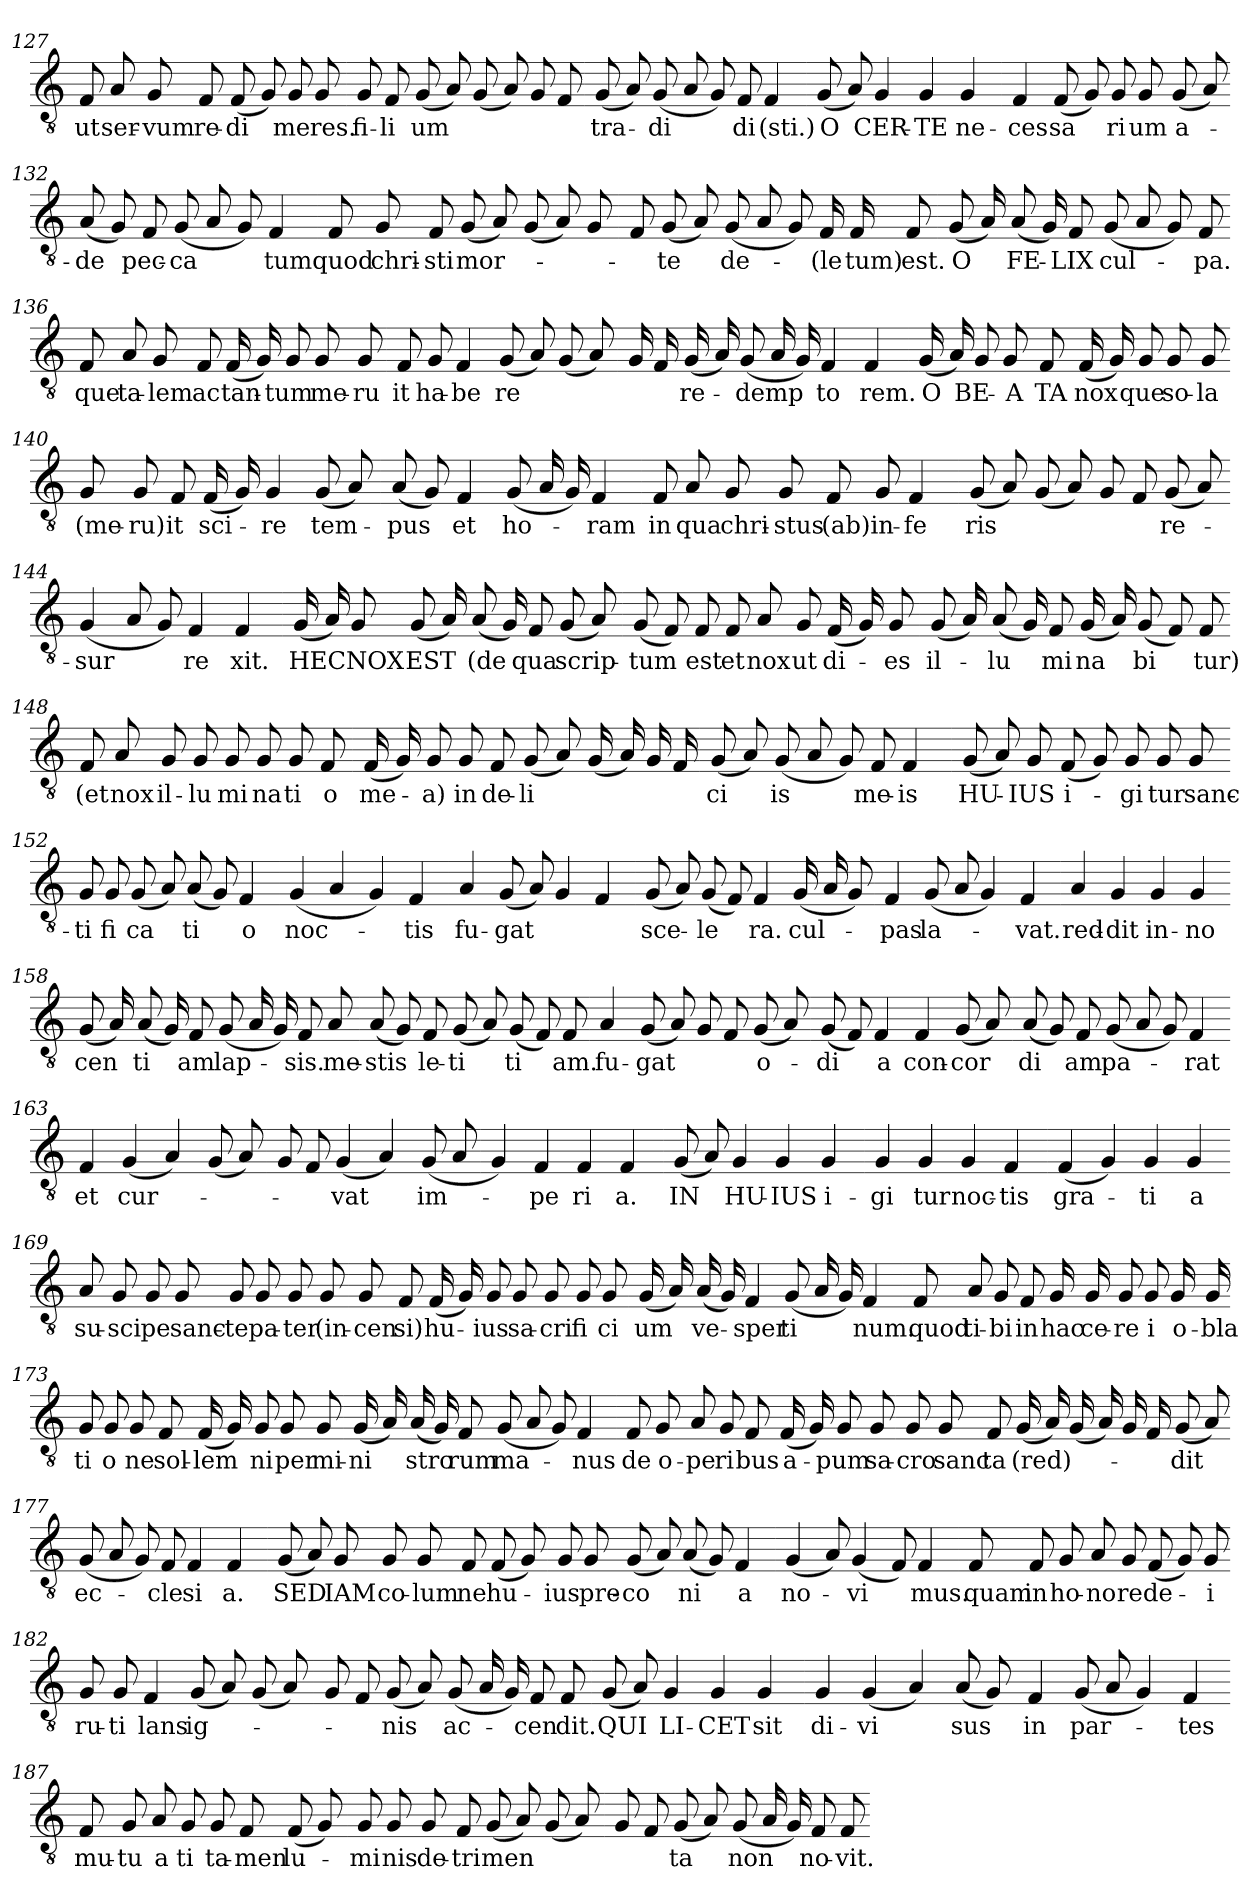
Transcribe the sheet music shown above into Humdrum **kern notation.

**kern	**text
*part1	*part1
*staff1	*staff1
*clefGv2	*
*k[]	*
=127	=127
8F	ut
8A	ser-
8G	-vum
8F	re-
(8F	di
8G)	.
8G	me
8G	-res.
=128-	=128-
8G	fi-
8F	li
(8G	-um
8A)	.
(8G	.
8A)	.
8G	.
8F	.
=129-	=129-
(8G	tra-
8A)	.
(8G	di
8A	.
8G)	.
8F	di
4F	-(sti.)
=130-	=130-
(8G	O
8A)	.
4G	CER-
4G	-TE
4G	ne-
=131-	=131-
4F	ces
(8F	sa
8G)	.
8G	ri
8G	-um
(8G	a-
8A)	.
=132-	=132-
(8A	-de
8G)	.
8F	pec-
(8G	ca
8A	.
8G)	.
4F	-tum
=133-	=133-
8F	quod
8G	chri-
8F	-sti
(8G	mor-
8A)	.
(8G	.
8A)	.
8G	.
=134-	=134-
8F	.
(8G	-te
8A)	.
(8G	de-
8A	.
8G)	.
16F	(le
16F	-tum)
8F	est.
=135-	=135-
(8G	O
16A)	.
(8A	FE-
16G)	.
8F	-LIX
(8G	cul-
8A	.
8G)	.
8F	-pa.
=136-	=136-
8F	que
8A	ta-
8G	-lem
8F	ac
(16F	tan-
16G)	.
8G	-tum
8G	me-
8G	ru
=137-	=137-
8F	-it
8G	ha-
4F	be
(8G	-re
8A)	.
(8G	.
8A)	.
=138-	=138-
16G	.
16F	.
(16G	re-
16A)	.
(8G	demp
16A	.
16G)	.
4F	to
4F	-rem.
=139-	=139-
(16G	O
16A)	.
8G	BE-
8G	A
8F	-TA
(16F	nox
16G)	.
8G	que
8G	so-
8G	-la
=140-	=140-
8G	(me-
8G	ru)
8F	-it
(16F	sci-
16G)	.
4G	-re
(8G	tem-
8A)	.
=141-	=141-
(8A	-pus
8G)	.
4F	et
(8G	ho-
16A	.
16G)	.
4F	-ram
=142-	=142-
8F	in
8A	qua
8G	chri-
8G	-stus
8F	(ab)
8G	in-
4F	fe
=143-	=143-
(8G	-ris
8A)	.
(8G	.
8A)	.
8G	.
8F	.
(8G	re-
8A)	.
=144-	=144-
(4G	sur
8A	.
8G)	.
4F	re
4F	-xit.
=145-	=145-
(16G	HEC
16A)	.
8G	NOX
(8G	EST
16A)	.
(8A	(de
16G)	.
8F	qua
(8G	scrip-
8A)	.
=146-	=146-
(8G	-tum
8F)	.
8F	est
8F	et
8A	nox
8G	ut
(16F	di-
16G)	.
8G	-es
=147-	=147-
(8G	il-
16A)	.
(8A	lu
16G)	.
8F	mi
(16G	na
16A)	.
(8G	bi
8F)	.
8F	-tur)
=148-	=148-
8F	(et
8A	nox
8G	il-
8G	lu
8G	mi
8G	na
8G	ti
8F	-o
=149-	=149-
(16F	me-
16G)	.
8G	-a)
8G	in
8F	de-
(8G	li
8A)	.
(16G	.
16A)	.
16G	.
16F	.
=150-	=150-
(8G	ci
8A)	.
(8G	-is
8A	.
8G)	.
8F	me-
4F	-is
=151-	=151-
(8G	HU-
8A)	.
8G	-IUS
(8F	i-
8G)	.
8G	gi
8G	-tur
8G	sanc-
=152-	=152-
8G	ti
8G	fi
(8G	ca
8A)	.
(8A	ti
8G)	.
4F	-o
=153-	=153-
(4G	noc-
4A	.
4G)	.
4F	-tis
=154-	=154-
4A	fu-
(8G	-gat
8A)	.
4G	.
4F	.
=155-	=155-
(8G	sce-
8A)	.
(8G	le
8F)	.
4F	-ra.
(16G	cul-
16A	.
8G)	.
=156-	=156-
4F	-pas
(8G	la-
8A	.
4G)	.
4F	-vat.
=157-	=157-
4A	red-
4G	-dit
4G	in-
4G	no
=158-	=158-
(8G	cen
16A)	.
(8A	ti
16G)	.
8F	-am
(8G	lap-
16A	.
16G)	.
8F	-sis.
8A	me-
=159-	=159-
(8A	-stis
8G)	.
8F	le-
(8G	ti
8A)	.
(8G	ti
8F)	.
8F	-am.
=160-	=160-
4A	fu-
(8G	-gat
8A)	.
8G	.
8F	.
(8G	o-
8A)	.
=161-	=161-
(8G	di
8F)	.
4F	-a
4F	con-
(8G	cor
8A)	.
=162-	=162-
(8A	di
8G)	.
8F	-am
(8G	pa-
8A	.
8G)	.
4F	-rat
=163-	=163-
4F	et
(4G	cur-
4A)	.
(8G	.
8A)	.
=164-	=164-
8G	.
8F	.
(4G	-vat
4A)	.
(8G	im-
8A	.
=165-	=165-
4G)	.
4F	pe
4F	ri
4F	-a.
=166-	=166-
(8G	IN
8A)	.
4G	HU-
4G	-IUS
4G	i-
=167-	=167-
4G	gi
4G	-tur
4G	noc-
4F	-tis
=168-	=168-
(4F	gra-
4G)	.
4G	ti
4G	-a
=169-	=169-
8A	su-
8G	sci
8G	-pe
8G	sanc-
8G	-te
8G	pa-
8G	-ter
8G	(in-
=170-	=170-
8G	cen
8F	-si)
(16F	hu-
16G)	.
8G	-ius
8G	sa-
8G	cri
8G	fi
8G	ci
=171-	=171-
(16G	-um
16A)	.
(16A	ve-
16G)	.
4F	sper
(8G	ti
16A	.
16G)	.
4F	-num.
=172-	=172-
8F	quod
8A	ti-
8G	-bi
8F	in
16G	hac
16G	ce-
8G	re
8G	-i
16G	o-
16G	bla
=173-	=173-
8G	ti
8G	o
8G	-ne
8F	sol-
(16F	lem
16G)	.
8G	-ni
8G	per
8G	mi-
=174-	=174-
(16G	ni
16A)	.
(16A	stro
16G)	.
8F	-rum
(8G	ma-
8A	.
8G)	.
4F	-nus
=175-	=175-
8F	de
8G	o-
8A	pe
8G	ri
8F	-bus
(16F	a-
16G)	.
8G	-pum
8G	sa-
=176-	=176-
8G	cro
8G	sanc
8F	-ta
(16G	(red)-
16A)	.
(16G	.
16A)	.
16G	.
16F	.
(8G	-dit
8A)	.
=177-	=177-
(8G	ec-
8A	.
8G)	.
8F	cle
4F	si
4F	-a.
=178-	=178-
(8G	SED
8A)	.
8G	IAM
8G	co-
8G	lum
8F	-ne
(8F	hu-
8G)	.
=179-	=179-
8G	-ius
8G	pre-
(8G	co
8A)	.
(8A	ni
8G)	.
4F	-a
=180-	=180-
(4G	no-
8A)	.
(4G	vi
8F)	.
4F	-mus.
=181-	=181-
8F	quam
8F	in
8G	ho-
8A	no
8G	-re
(8F	de-
8G)	.
8G	-i
=182-	=182-
8G	ru-
8G	ti
4F	-lans
(8G	ig-
8A)	.
(8G	.
8A)	.
=183-	=183-
8G	.
8F	.
(8G	-nis
8A)	.
(8G	ac-
16A	.
16G)	.
8F	cen
8F	-dit.
=184-	=184-
(8G	QUI
8A)	.
4G	LI-
4G	-CET
4G	sit
=185-	=185-
4G	di-
(4G	vi
4A)	.
(8A	-sus
8G)	.
=186-	=186-
4F	in
(8G	par-
8A	.
4G)	.
4F	-tes
=187-	=187-
8F	mu-
8G	tu
8A	a
8G	-ti
8G	ta-
8F	-men
(8F	lu-
8G)	.
=188-	=188-
8G	mi
8G	-nis
8G	de-
8F	tri
(8G	men
8A)	.
(8G	.
8A)	.
=189-	=189-
8G	.
8F	.
(8G	-ta
8A)	.
(8G	non
16A	.
16G)	.
8F	no-
8F	-vit.
=-	=-
*-	*-
